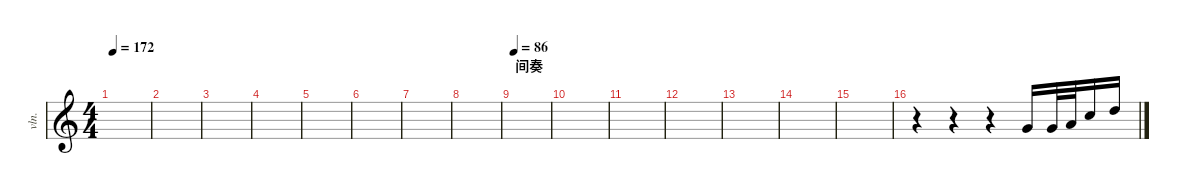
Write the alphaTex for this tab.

\defaultSystemsLayout 4
\hideDynamics
\bracketExtendMode nobrackets
\track ("Violin1" "vln.") {instrument violin}
\staff {score}
\tuning (E5 A4 D4 G3)
\ts (4 4)
\tempo 172
\clef g2
\ks c
|
|
|
|
|
|
|
|
\section ("" "间奏")
\tempo 86
|
|
|
|
|
|
|
r.4{beam Down} r.4{beam Down} r.4{beam Down} -9.1.16{beam Up} -9.1.32{beam Up} -7.1.32{beam Up} -4.1.16{beam Up} -2.1.16{beam Up}
